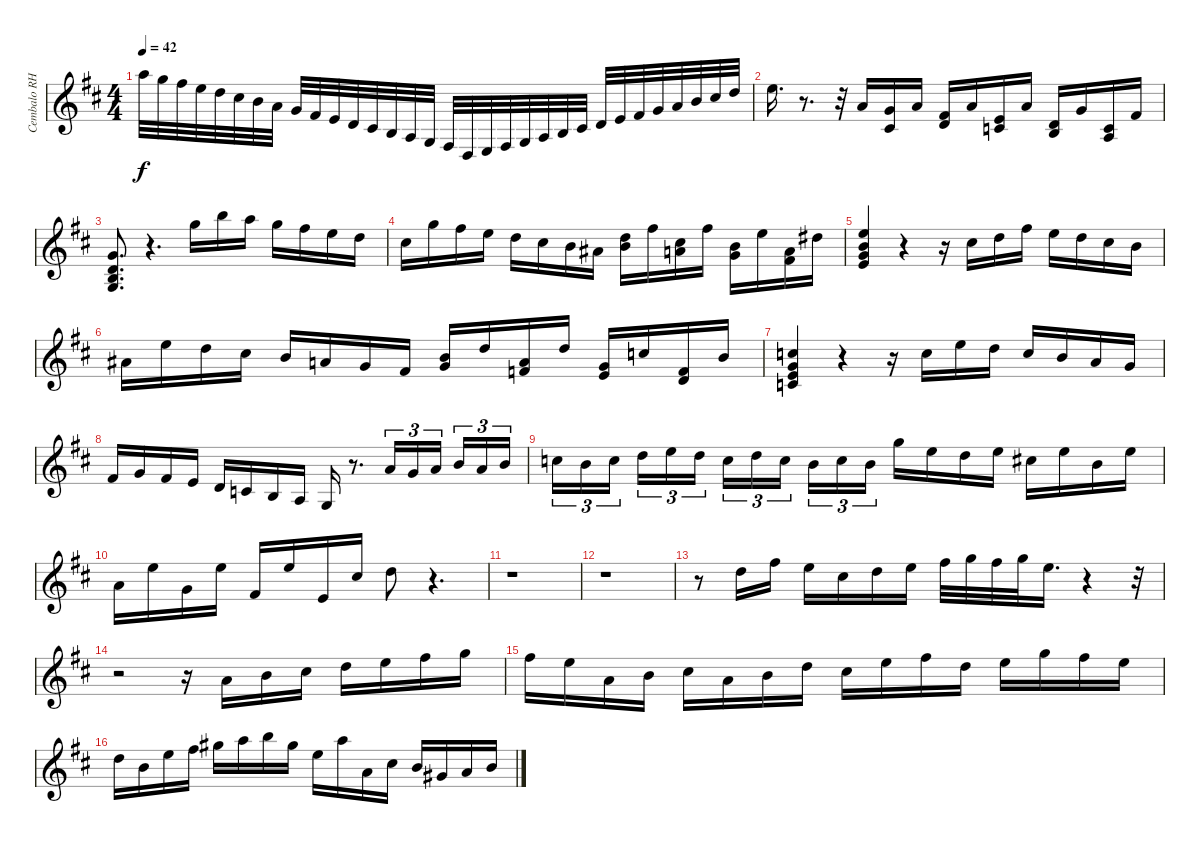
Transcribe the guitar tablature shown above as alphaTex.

\track ("Cembalo RH" "Cembalo RH") {mute instrument acousticgrandpiano}
\staff {score}
\tuning (E4 B3 G3 D3 A2 E2) {hide}
\ts (4 4)
\tempo 42
\clef g2
\ks d
17.1.32{dy f} 15.1.32 14.1.32 12.1.32 10.1.32 9.1.32 7.1.32 5.1.32 3.1.32 2.1.32 0.1.32 3.2.32 2.2.32 0.2.32 2.3.32 0.3.32 4.4.32 0.4.32 2.4.32 4.4.32 0.3.32 2.3.32 0.2.32 2.2.32 3.2.32 0.1.32 2.1.32 3.1.32 5.1.32 7.1.32 9.1.32 10.1.32 |
12.1.16{d} r.8{d} r.32 10.2.16 (12.3 11.4).16 10.2.16 (11.3 12.4).16 10.2.16 (9.3 10.4).16 10.2.16 (7.3 9.4).16 8.2.16 (5.3 7.4).16 7.2.16 |
(3.1 3.2 4.3 5.4).8{d} r.4{d} 15.1.16 19.1.16 17.1.16 15.1.16 14.1.16 12.1.16 10.1.16 |
9.1.16 15.1.16 14.1.16 12.1.16 10.1.16 9.1.16 7.1.16 6.1.16 (10.1 12.2).16 14.1.16 (14.2 14.3).16 14.1.16 (12.2 12.3).16 12.1.16 (10.2 11.3).16 11.1.16 |
(12.1 12.2 12.3 14.4).4 r.4 r.16 14.2.16 10.1.16 14.1.16 12.1.16 10.1.16 9.1.16 7.1.16 |
6.1.16 12.1.16 10.1.16 9.1.16 7.1.16 5.1.16 3.1.16 2.1.16 (7.1 8.2).16 10.1.16 (10.2 10.3).16 10.1.16 (8.2 9.3).16 8.1.16 (6.2 7.3).16 7.1.16 |
(8.1 8.2 9.3 10.4).4 r.4 r.16 8.1.16 12.1.16 10.1.16 8.1.16 7.1.16 5.1.16 3.1.16 |
2.1.16 3.1.16 2.1.16 0.1.16 3.2.16 1.2.16 0.2.16 2.3.16 0.3.16 r.8{d} 5.1.16{tu (3 2)} 3.1.16{tu (3 2)} 5.1.16{tu (3 2) beam splitsecondary} 7.1.16{tu (3 2)} 5.1.16{tu (3 2)} 7.1.16{tu (3 2)} |
8.1.16{tu (3 2)} 7.1.16{tu (3 2)} 8.1.16{tu (3 2) beam splitsecondary} 10.1.16{tu (3 2)} 12.1.16{tu (3 2)} 10.1.16{tu (3 2)} 8.1.16{tu (3 2)} 10.1.16{tu (3 2)} 8.1.16{tu (3 2) beam splitsecondary} 7.1.16{tu (3 2)} 8.1.16{tu (3 2)} 7.1.16{tu (3 2)} 15.1.16 12.1.16 10.1.16 12.1.16 9.1.16 12.1.16 12.2.16 12.1.16 |
10.2.16 12.1.16 12.3.16 12.1.16 11.3.16 12.1.16 9.3.16 9.1.16 10.1.8 r.4{d} |
r.1 |
r.1 |
r.8 10.1.16 14.1.16 12.1.16 14.2.16 15.2.16 12.1.16 14.1.32 15.1.32 14.1.32 15.1.32 12.1.16{d} r.4 r.32 |
r.2 r.16 14.3.16 12.2.16 14.2.16 15.2.16 12.1.16 14.1.16 15.1.16 |
14.1.16 12.1.16 14.3.16 12.2.16 14.2.16 14.3.16 12.2.16 10.1.16 9.1.16 12.1.16 14.1.16 15.2.16 12.1.16 15.1.16 14.1.16 12.1.16 |
10.1.16 12.2.16 12.1.16 14.1.16 16.1.16 17.1.16 19.1.16 16.1.16 17.2.16 17.1.16 14.3.16 14.2.16 12.2.16 13.3.16 14.3.16 12.2.16
